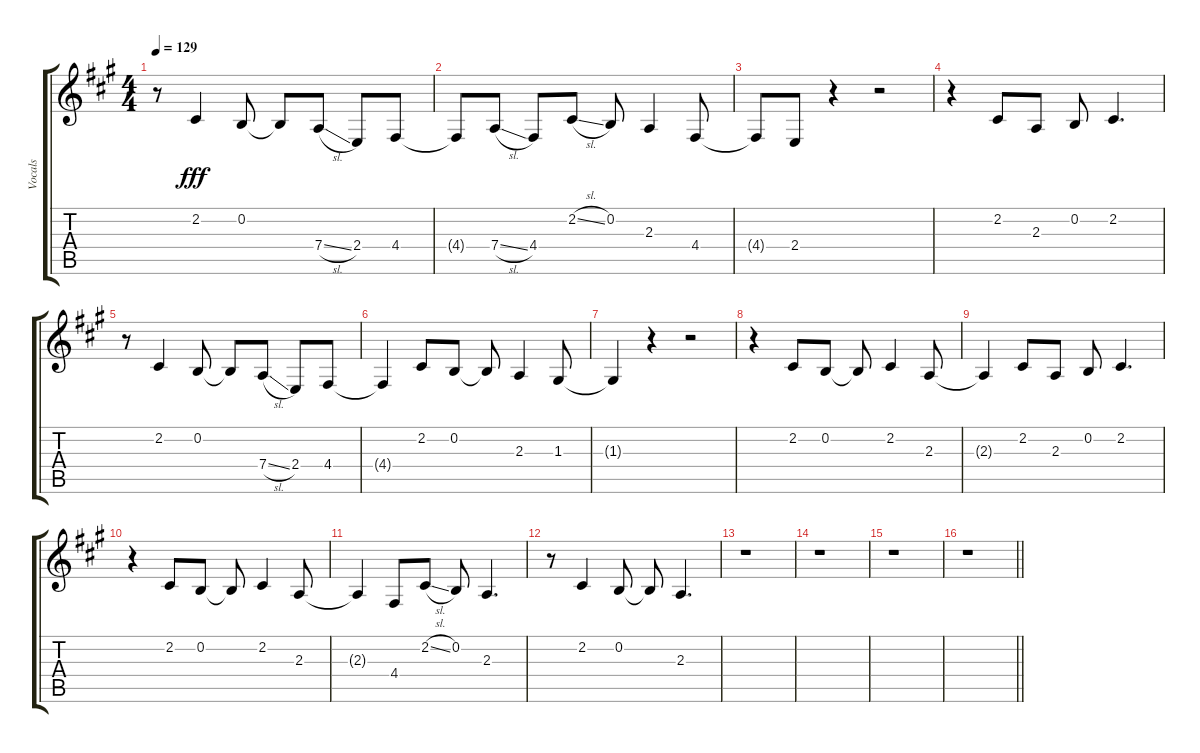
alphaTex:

\track ("Vocals" "Vocals") {instrument voiceoohs}
\staff {score tabs}
\tuning (E4 B3 G3 D3 A2 E2) {hide}
\ts (4 4)
\tempo 129
\clef g2
\ks a
r.8{dy fff} 2.2.4 0.2.8 0.2{t}.8 7.4{sl}.8 2.4.8 4.4.8 |
4.4{t}.8 7.4{sl}.8 4.4.8 2.2{sl}.8 0.2.8 2.3.4 4.4.8 |
4.4{t}.8 2.4.8 r.4 r.2 |
r.4 2.2.8 2.3.8 0.2.8 2.2.4{d} |
r.8 2.2.4 0.2.8 0.2{t}.8 7.4{sl}.8 2.4.8 4.4.8 |
4.4{t}.4 2.2.8 0.2.8 0.2{t}.8 2.3.4 1.3.8 |
1.3{t}.4 r.4 r.2 |
r.4 2.2.8 0.2.8 0.2{t}.8 2.2.4 2.3.8 |
2.3{t}.4 2.2.8 2.3.8 0.2.8 2.2.4{d} |
r.4 2.2.8 0.2.8 0.2{t}.8 2.2.4 2.3.8 |
2.3{t}.4 4.4.8 2.2{sl}.8 0.2.8 2.3.4{d} |
r.8 2.2.4 0.2.8 0.2{t}.8 2.3.4{d} |
r.1 |
r.1 |
r.1 |
\barLineRight lightlight
r.1
